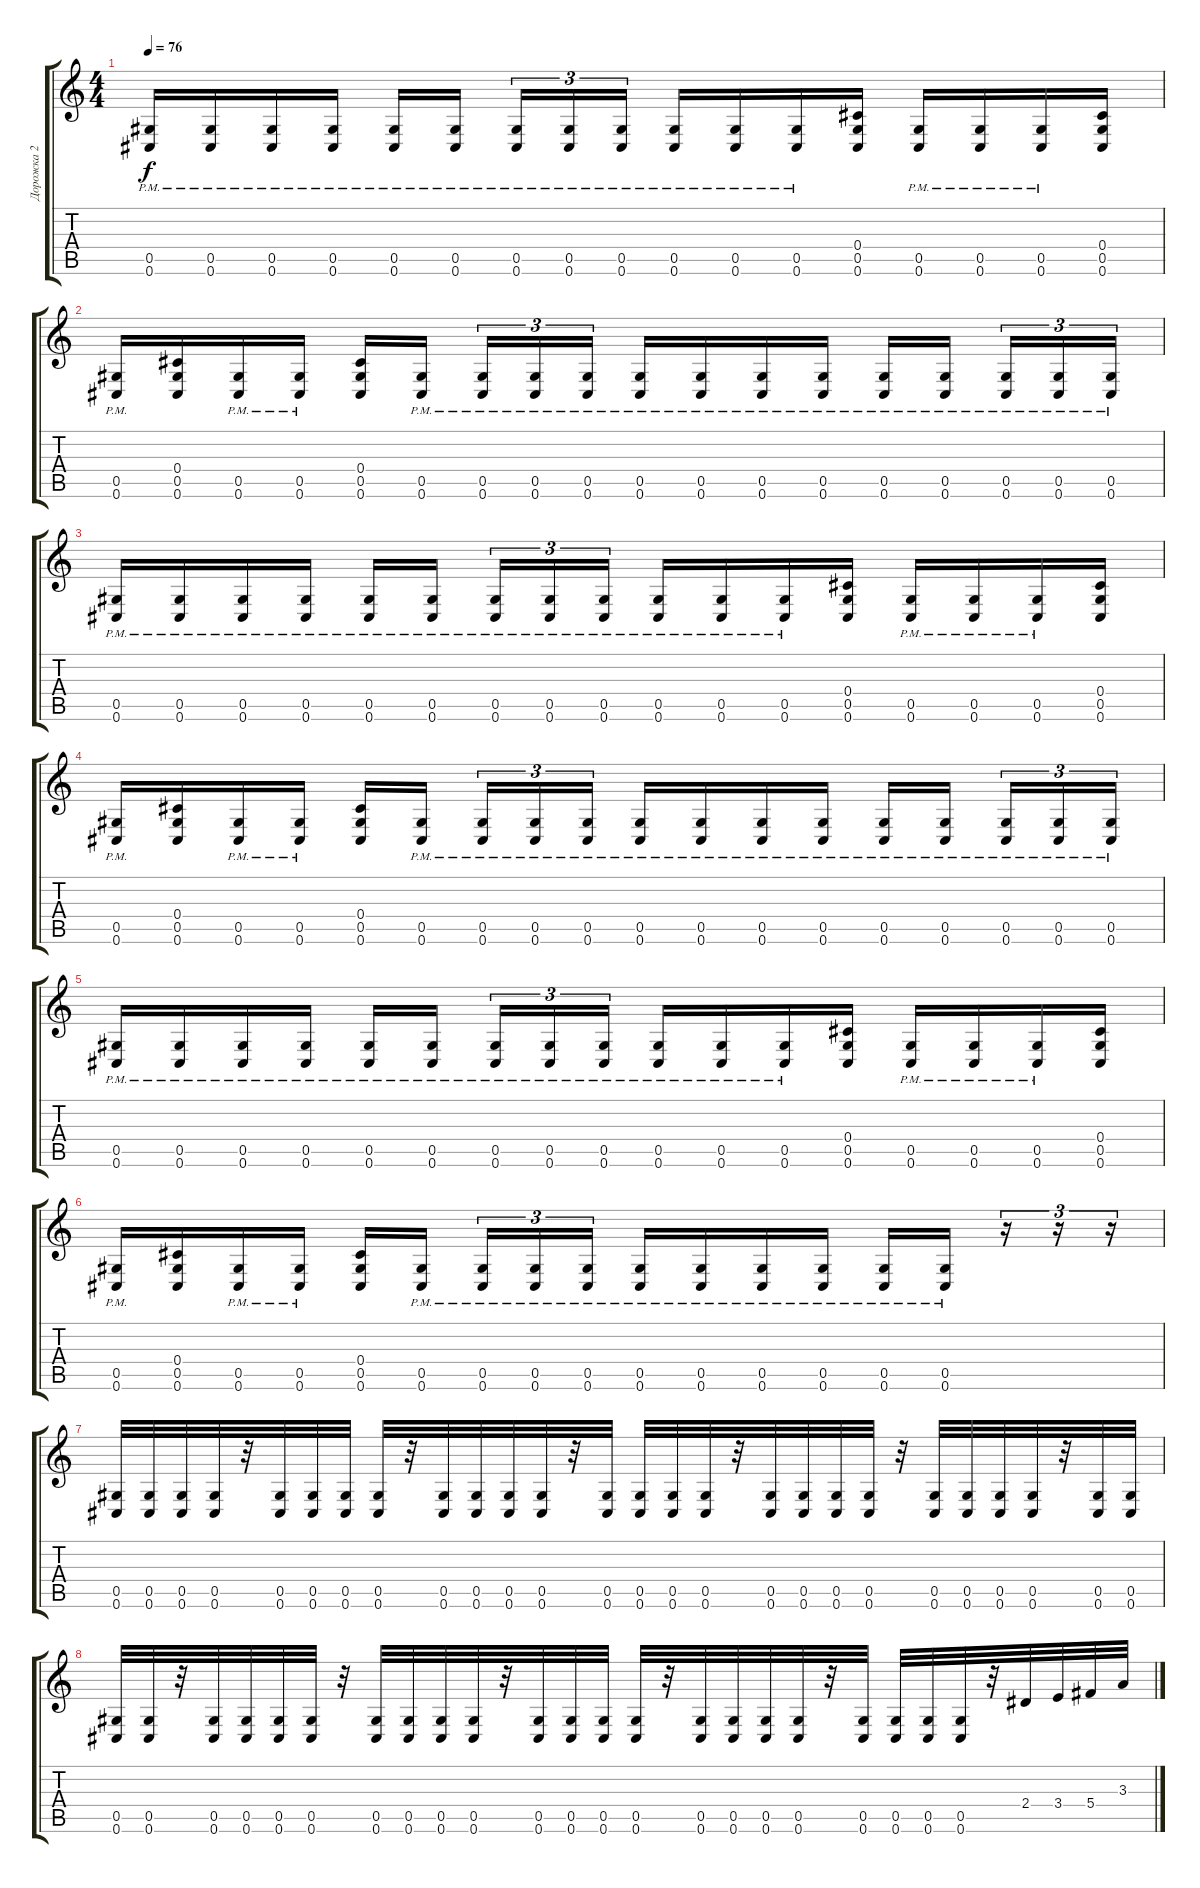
\track ("Дорожка 2" "Дорожка 2") {instrument distortionguitar}
\staff {score tabs}
\tuning (Eb4 Bb3 Gb3 Db3 Ab2 Db2) {hide}
\ts (4 4)
\tempo 76
\clef g2
\ks c
(0.5{pm} 0.6{pm}).16{dy f} (0.5{pm} 0.6{pm}).16 (0.5{pm} 0.6{pm}).16 (0.5{pm} 0.6{pm}).16 (0.5{pm} 0.6{pm}).16 (0.5{pm} 0.6{pm}).16 (0.5{pm} 0.6{pm}).16{tu (3 2)} (0.5{pm} 0.6{pm}).16{tu (3 2)} (0.5{pm} 0.6{pm}).16{tu (3 2)} (0.5{pm} 0.6{pm}).16 (0.5{pm} 0.6{pm}).16 (0.5{pm} 0.6{pm}).16 (0.4 0.5 0.6).16 (0.5{pm} 0.6{pm}).16 (0.5{pm} 0.6{pm}).16 (0.5{pm} 0.6{pm}).16 (0.4 0.5 0.6).16 |
(0.5{pm} 0.6{pm}).16 (0.4 0.5 0.6).16 (0.5{pm} 0.6{pm}).16 (0.5{pm} 0.6{pm}).16 (0.4 0.5 0.6).16 (0.5{pm} 0.6{pm}).16 (0.5{pm} 0.6{pm}).16{tu (3 2)} (0.5{pm} 0.6{pm}).16{tu (3 2)} (0.5{pm} 0.6{pm}).16{tu (3 2)} (0.5{pm} 0.6{pm}).16 (0.5{pm} 0.6{pm}).16 (0.5{pm} 0.6{pm}).16 (0.5{pm} 0.6{pm}).16 (0.5{pm} 0.6{pm}).16 (0.5{pm} 0.6{pm}).16 (0.5{pm} 0.6{pm}).16{tu (3 2)} (0.5{pm} 0.6{pm}).16{tu (3 2)} (0.5{pm} 0.6{pm}).16{tu (3 2)} |
(0.5{pm} 0.6{pm}).16 (0.5{pm} 0.6{pm}).16 (0.5{pm} 0.6{pm}).16 (0.5{pm} 0.6{pm}).16 (0.5{pm} 0.6{pm}).16 (0.5{pm} 0.6{pm}).16 (0.5{pm} 0.6{pm}).16{tu (3 2)} (0.5{pm} 0.6{pm}).16{tu (3 2)} (0.5{pm} 0.6{pm}).16{tu (3 2)} (0.5{pm} 0.6{pm}).16 (0.5{pm} 0.6{pm}).16 (0.5{pm} 0.6{pm}).16 (0.4 0.5 0.6).16 (0.5{pm} 0.6{pm}).16 (0.5{pm} 0.6{pm}).16 (0.5{pm} 0.6{pm}).16 (0.4 0.5 0.6).16 |
(0.5{pm} 0.6{pm}).16 (0.4 0.5 0.6).16 (0.5{pm} 0.6{pm}).16 (0.5{pm} 0.6{pm}).16 (0.4 0.5 0.6).16 (0.5{pm} 0.6{pm}).16 (0.5{pm} 0.6{pm}).16{tu (3 2)} (0.5{pm} 0.6{pm}).16{tu (3 2)} (0.5{pm} 0.6{pm}).16{tu (3 2)} (0.5{pm} 0.6{pm}).16 (0.5{pm} 0.6{pm}).16 (0.5{pm} 0.6{pm}).16 (0.5{pm} 0.6{pm}).16 (0.5{pm} 0.6{pm}).16 (0.5{pm} 0.6{pm}).16 (0.5{pm} 0.6{pm}).16{tu (3 2)} (0.5{pm} 0.6{pm}).16{tu (3 2)} (0.5{pm} 0.6{pm}).16{tu (3 2)} |
(0.5{pm} 0.6{pm}).16 (0.5{pm} 0.6{pm}).16 (0.5{pm} 0.6{pm}).16 (0.5{pm} 0.6{pm}).16 (0.5{pm} 0.6{pm}).16 (0.5{pm} 0.6{pm}).16 (0.5{pm} 0.6{pm}).16{tu (3 2)} (0.5{pm} 0.6{pm}).16{tu (3 2)} (0.5{pm} 0.6{pm}).16{tu (3 2)} (0.5{pm} 0.6{pm}).16 (0.5{pm} 0.6{pm}).16 (0.5{pm} 0.6{pm}).16 (0.4 0.5 0.6).16 (0.5{pm} 0.6{pm}).16 (0.5{pm} 0.6{pm}).16 (0.5{pm} 0.6{pm}).16 (0.4 0.5 0.6).16 |
(0.5{pm} 0.6{pm}).16 (0.4 0.5 0.6).16 (0.5{pm} 0.6{pm}).16 (0.5{pm} 0.6{pm}).16 (0.4 0.5 0.6).16 (0.5{pm} 0.6{pm}).16 (0.5{pm} 0.6{pm}).16{tu (3 2)} (0.5{pm} 0.6{pm}).16{tu (3 2)} (0.5{pm} 0.6{pm}).16{tu (3 2)} (0.5{pm} 0.6{pm}).16 (0.5{pm} 0.6{pm}).16 (0.5{pm} 0.6{pm}).16 (0.5{pm} 0.6{pm}).16 (0.5{pm} 0.6{pm}).16 (0.5{pm} 0.6{pm}).16 r.16{tu (3 2)} r.16{tu (3 2)} r.16{tu (3 2)} |
(0.5 0.6).32 (0.5 0.6).32 (0.5 0.6).32 (0.5 0.6).32 r.32 (0.5 0.6).32 (0.5 0.6).32 (0.5 0.6).32 (0.5 0.6).32 r.32 (0.5 0.6).32 (0.5 0.6).32 (0.5 0.6).32 (0.5 0.6).32 r.32 (0.5 0.6).32 (0.5 0.6).32 (0.5 0.6).32 (0.5 0.6).32 r.32 (0.5 0.6).32 (0.5 0.6).32 (0.5 0.6).32 (0.5 0.6).32 r.32 (0.5 0.6).32 (0.5 0.6).32 (0.5 0.6).32 (0.5 0.6).32 r.32 (0.5 0.6).32 (0.5 0.6).32 |
(0.5 0.6).32 (0.5 0.6).32 r.32 (0.5 0.6).32 (0.5 0.6).32 (0.5 0.6).32 (0.5 0.6).32 r.32 (0.5 0.6).32 (0.5 0.6).32 (0.5 0.6).32 (0.5 0.6).32 r.32 (0.5 0.6).32 (0.5 0.6).32 (0.5 0.6).32 (0.5 0.6).32 r.32 (0.5 0.6).32 (0.5 0.6).32 (0.5 0.6).32 (0.5 0.6).32 r.32 (0.5 0.6).32 (0.5 0.6).32 (0.5 0.6).32 (0.5 0.6).32 r.32 2.4.32 3.4.32 5.4.32 3.3.32
